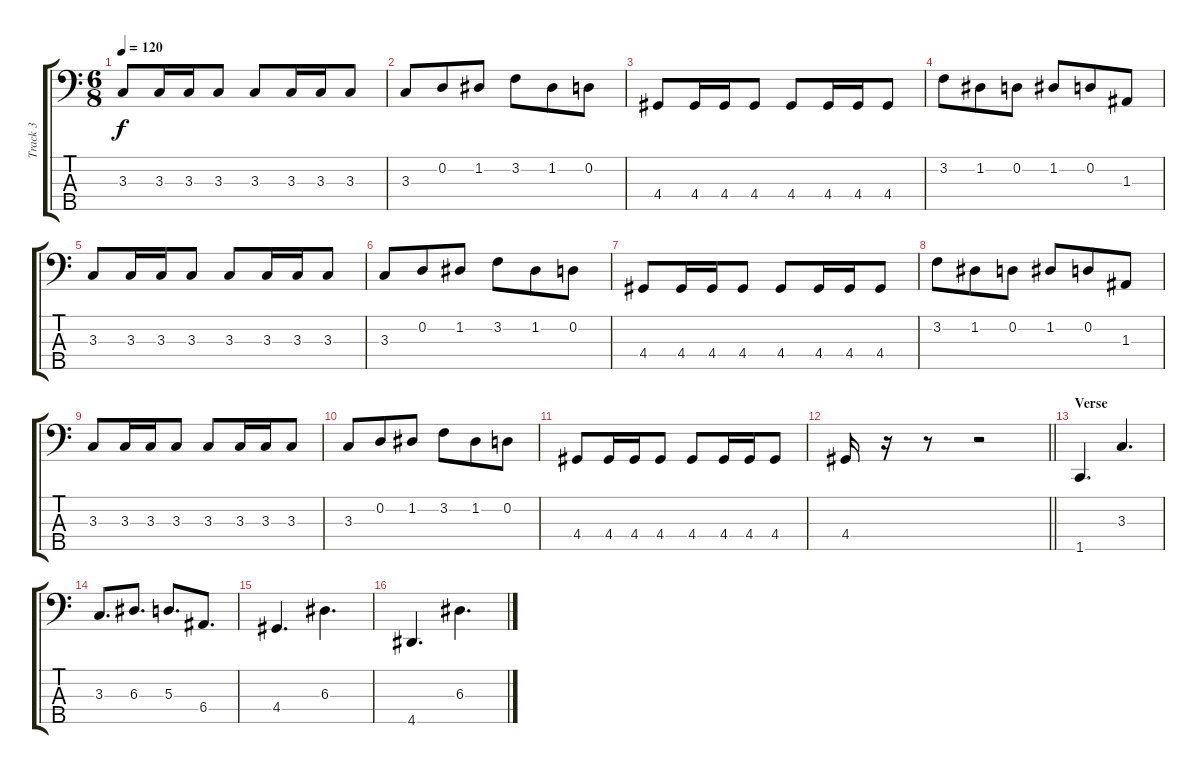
\track ("Track 3" "Track 3") {instrument electricbassfinger}
\staff {score tabs}
\tuning (G2 D2 A1 E1 B0) {hide}
\ts (6 8)
\tempo 120
\clef f4
\ks c
3.3.8{dy f} 3.3.16 3.3.16 3.3.8 3.3.8 3.3.16 3.3.16 3.3.8 |
3.3.8 0.2.8 1.2.8 3.2.8 1.2.8 0.2.8 |
4.4.8 4.4.16 4.4.16 4.4.8 4.4.8 4.4.16 4.4.16 4.4.8 |
3.2.8 1.2.8 0.2.8 1.2.8 0.2.8 1.3.8 |
3.3.8 3.3.16 3.3.16 3.3.8 3.3.8 3.3.16 3.3.16 3.3.8 |
3.3.8 0.2.8 1.2.8 3.2.8 1.2.8 0.2.8 |
4.4.8 4.4.16 4.4.16 4.4.8 4.4.8 4.4.16 4.4.16 4.4.8 |
3.2.8 1.2.8 0.2.8 1.2.8 0.2.8 1.3.8 |
3.3.8 3.3.16 3.3.16 3.3.8 3.3.8 3.3.16 3.3.16 3.3.8 |
3.3.8 0.2.8 1.2.8 3.2.8 1.2.8 0.2.8 |
4.4.8 4.4.16 4.4.16 4.4.8 4.4.8 4.4.16 4.4.16 4.4.8 |
\barLineRight lightlight
4.4.16 r.16 r.8 r.2 |
\section ("" "Verse")
1.5.4{d} 3.3.4{d} |
3.3.8{d} 6.3.8{d} 5.3.8{d} 6.4.8{d} |
4.4.4{d} 6.3.4{d} |
4.5.4{d} 6.3.4{d}
